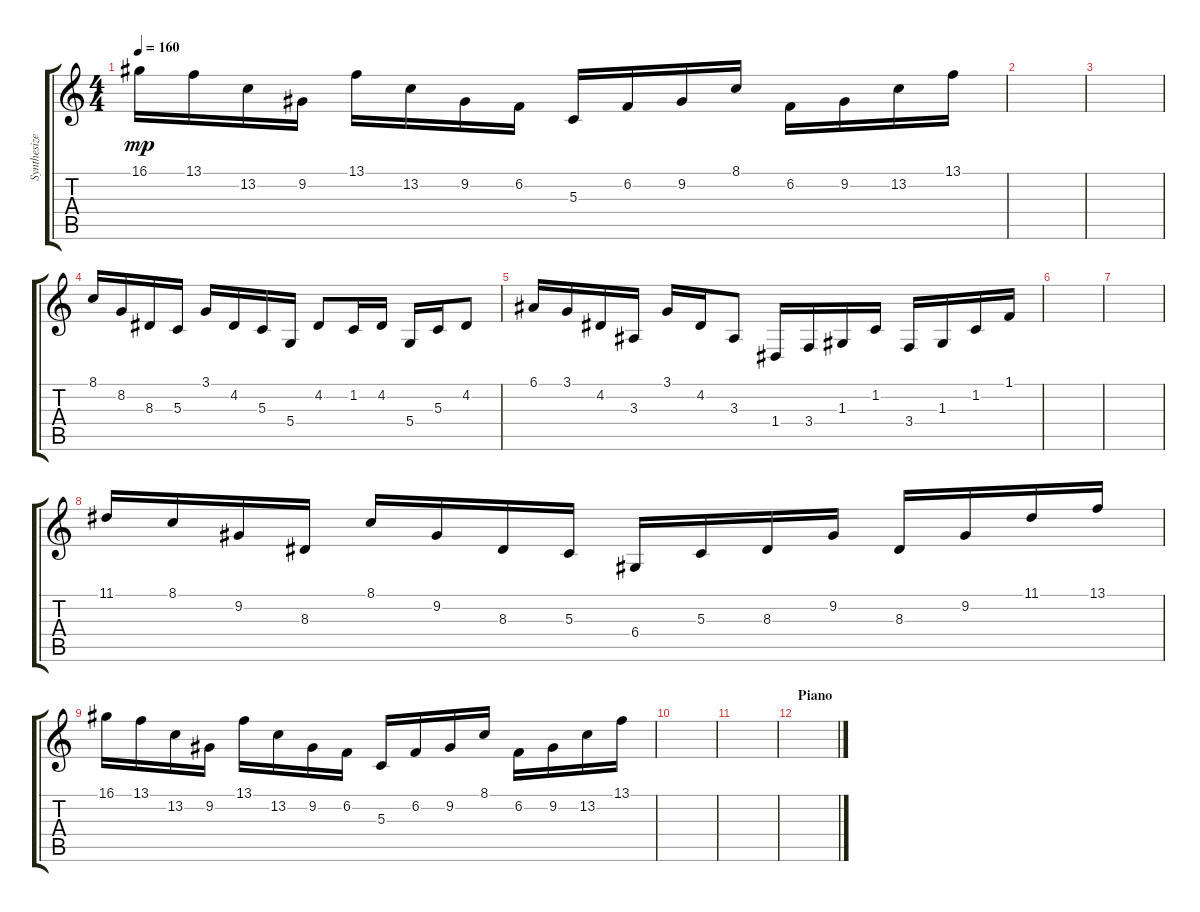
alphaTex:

\track ("Synthesizer" "Synthesize") {instrument pad8sweep}
\staff {score tabs}
\tuning (E4 B3 G3 D3 A2 E2) {hide}
\ts (4 4)
\tempo 160
\clef g2
\ks c
16.1.16{dy mp} 13.1.16 13.2.16 9.2.16 13.1.16 13.2.16 9.2.16 6.2.16 5.3.16 6.2.16 9.2.16 8.1.16 6.2.16 9.2.16 13.2.16 13.1.16 |
|
|
8.1.16 8.2.16 8.3.16 5.3.16 3.1.16 4.2.16 5.3.16 5.4.16 4.2.8 1.2.16 4.2.16 5.4.16 5.3.16 4.2.8 |
6.1.16 3.1.16 4.2.16 3.3.16 3.1.16 4.2.16 3.3.8 1.4.16 3.4.16 1.3.16 1.2.16 3.4.16 1.3.16 1.2.16 1.1.16 |
|
|
11.1.16 8.1.16 9.2.16 8.3.16 8.1.16 9.2.16 8.3.16 5.3.16 6.4.16 5.3.16 8.3.16 9.2.16 8.3.16 9.2.16 11.1.16 13.1.16 |
16.1.16 13.1.16 13.2.16 9.2.16 13.1.16 13.2.16 9.2.16 6.2.16 5.3.16 6.2.16 9.2.16 8.1.16 6.2.16 9.2.16 13.2.16 13.1.16 |
|
|
\section ("" "Piano")
